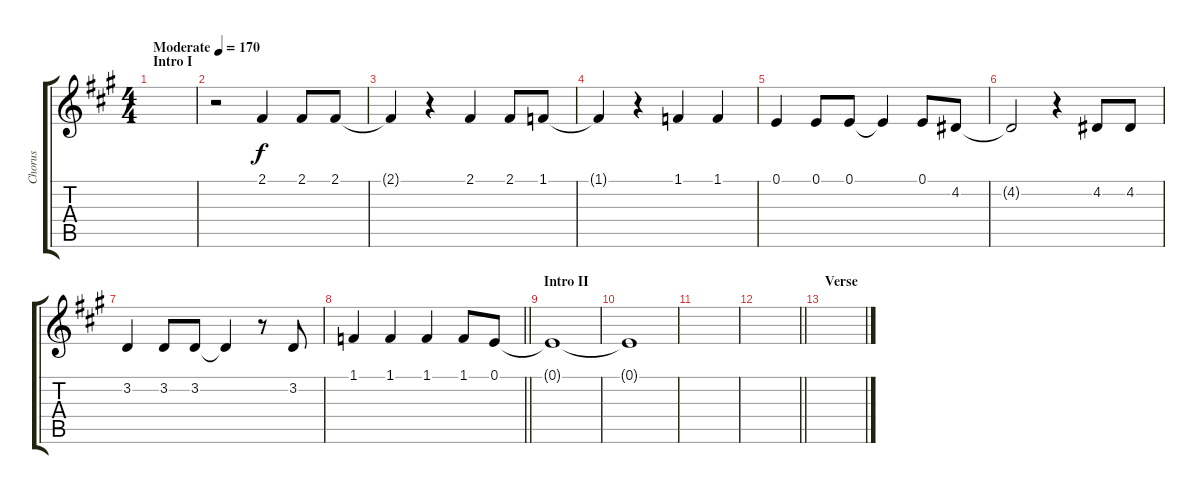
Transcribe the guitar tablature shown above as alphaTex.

\track ("Chorus" "Chorus") {instrument flute}
\staff {score tabs}
\tuning (E4 B3 G3 D3 A2 E2) {hide}
\ts (4 4)
\section ("" "Intro I")
\tempo (170 "Moderate")
\clef g2
\ks a
|
r.2 2.1.4 2.1.8 2.1.8 |
2.1{t}.4 r.4 2.1.4 2.1.8 1.1.8 |
1.1{t}.4 r.4 1.1.4 1.1.4 |
0.1.4 0.1.8 0.1.8 0.1{t}.4 0.1.8 4.2.8 |
4.2{t}.2 r.4 4.2.8 4.2.8 |
3.2.4 3.2.8 3.2.8 3.2{t}.4 r.8 3.2.8 |
\barLineRight lightlight
1.1.4 1.1.4 1.1.4 1.1.8 0.1.8 |
\section ("" "Intro II")
0.1{t}.1 |
0.1{t}.1 |
|
\barLineRight lightlight
|
\section ("" "Verse")
